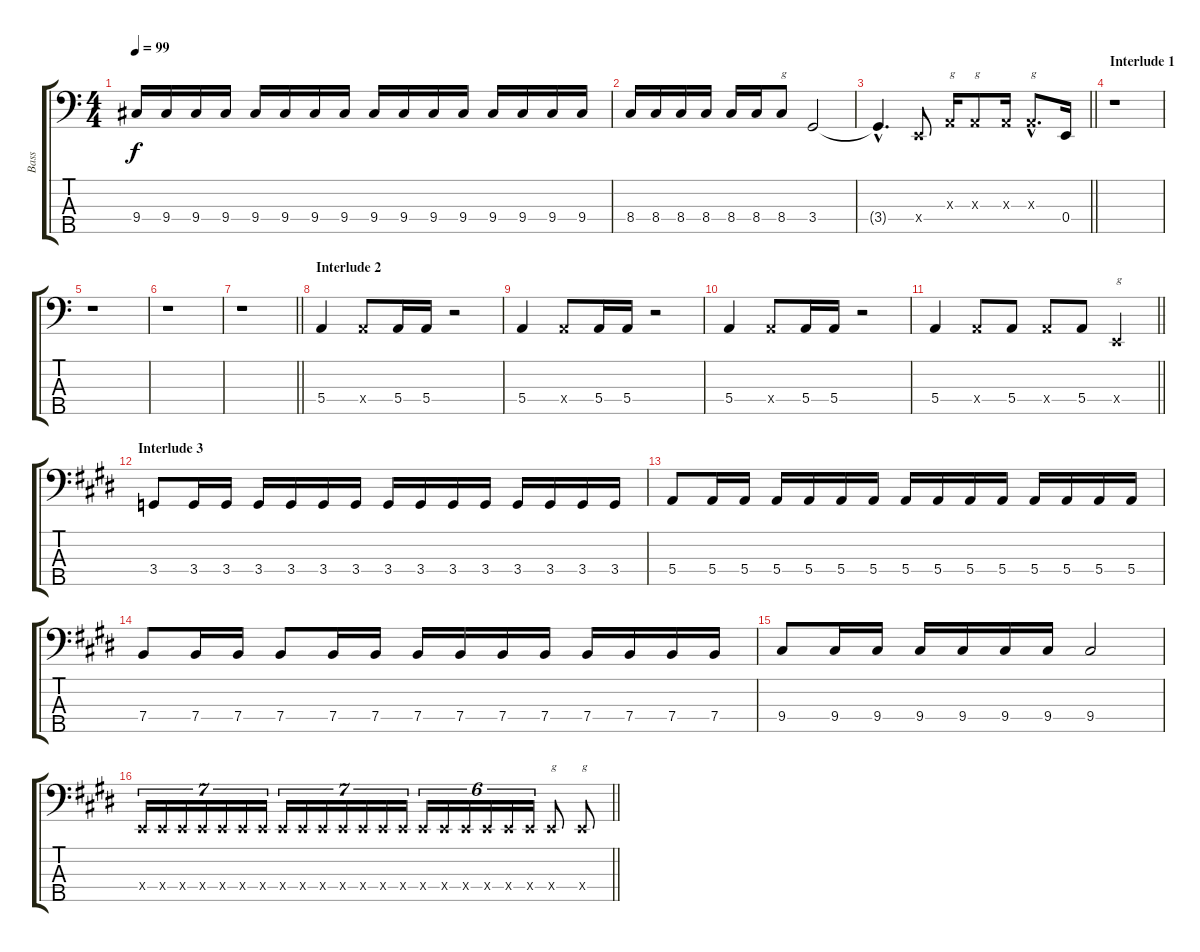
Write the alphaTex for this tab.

\track ("Bass" "Bass") {instrument electricbassfinger}
\staff {score tabs}
\tuning (G2 D2 A1 E1 B0) {hide}
\ts (4 4)
\tempo 99
\clef f4
\ks c
9.4.16{dy f} 9.4.16 9.4.16 9.4.16 9.4.16 9.4.16 9.4.16 9.4.16 9.4.16 9.4.16 9.4.16 9.4.16 9.4.16 9.4.16 9.4.16 9.4.16 |
8.4.16 8.4.16 8.4.16 8.4.16 8.4.16 8.4.16 8.4.8{txt "g"} 3.4.2 |
\barLineRight lightlight
3.4{hac t}.4{d} 0.4{x}.8 0.3{x}.16{txt "g"} 0.3{x}.8{txt "g"} 0.3{x}.16 0.3{hac x}.8{d txt "g"} 0.4.16 |
\section ("" "Interlude 1")
r.1 |
r.1 |
r.1 |
\barLineRight lightlight
r.1 |
\section ("" "Interlude 2")
5.4.4 5.4{x}.8 5.4.16 5.4.16 r.2 |
5.4.4 5.4{x}.8 5.4.16 5.4.16 r.2 |
5.4.4 5.4{x}.8 5.4.16 5.4.16 r.2 |
\barLineRight lightlight
5.4.4 5.4{x}.8 5.4.8 5.4{x}.8 5.4.8 0.4{x}.4{txt "g"} |
\section ("" "Interlude 3")
\ks c#minor
3.4.8 3.4.16 3.4.16 3.4.16 3.4.16 3.4.16 3.4.16 3.4.16 3.4.16 3.4.16 3.4.16 3.4.16 3.4.16 3.4.16 3.4.16 |
5.4.8 5.4.16 5.4.16 5.4.16 5.4.16 5.4.16 5.4.16 5.4.16 5.4.16 5.4.16 5.4.16 5.4.16 5.4.16 5.4.16 5.4.16 |
7.4.8 7.4.16 7.4.16 7.4.8 7.4.16 7.4.16 7.4.16 7.4.16 7.4.16 7.4.16 7.4.16 7.4.16 7.4.16 7.4.16 |
9.4.8 9.4.16 9.4.16 9.4.16 9.4.16 9.4.16 9.4.16 9.4.2 |
\barLineRight lightlight
0.4{x}.16{tu (7 4)} 0.4{x}.16{tu (7 4)} 0.4{x}.16{tu (7 4)} 0.4{x}.16{tu (7 4)} 0.4{x}.16{tu (7 4)} 0.4{x}.16{tu (7 4)} 0.4{x}.16{tu (7 4)} 0.4{x}.16{tu (7 4)} 0.4{x}.16{tu (7 4)} 0.4{x}.16{tu (7 4)} 0.4{x}.16{tu (7 4)} 0.4{x}.16{tu (7 4)} 0.4{x}.16{tu (7 4)} 0.4{x}.16{tu (7 4)} 0.4{x}.16{tu (6 4)} 0.4{x}.16{tu (6 4)} 0.4{x}.16{tu (6 4)} 0.4{x}.16{tu (6 4)} 0.4{x}.16{tu (6 4)} 0.4{x}.16{tu (6 4)} 0.4{x}.8{txt "g"} 0.4{x}.8{txt "g"}
